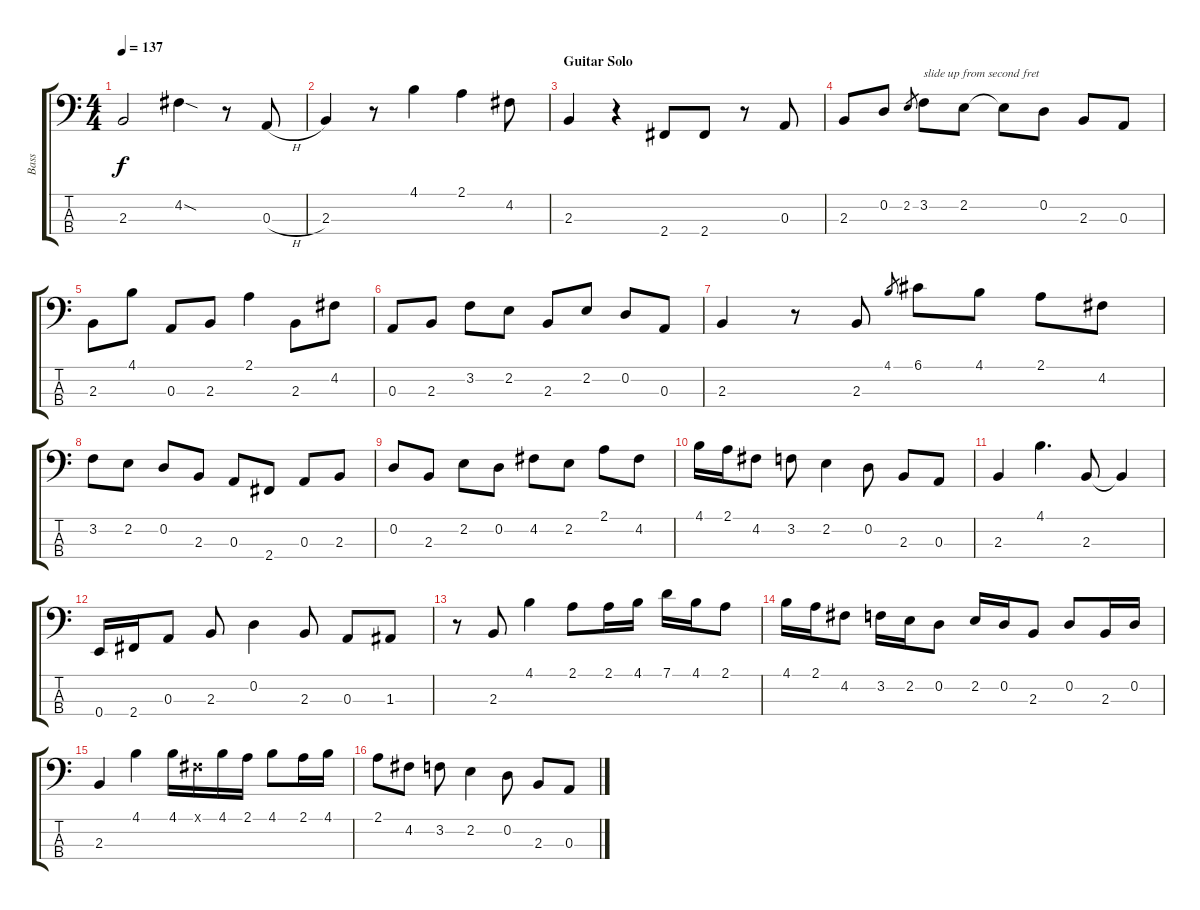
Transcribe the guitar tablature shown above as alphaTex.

\track ("Bass" "Bass") {instrument electricbassfinger}
\staff {score tabs}
\tuning (G2 D2 A1 E1) {hide}
\ts (4 4)
\tempo 137
\clef f4
\ks c
2.3.2{dy f} 4.2{sod}.4 r.8 0.3{h}.8 |
2.3.4 r.8 4.1.4 2.1.4 4.2.8 |
\section ("" "Guitar Solo")
2.3.4 r.4 2.4.8 2.4.8 r.8 0.3.8 |
2.3.8 0.2.8 2.2.8{gr} 3.2.8{txt "slide up from second fret"} 2.2.8 2.2{t}.8 0.2.8 2.3.8 0.3.8 |
2.3.8 4.1.8 0.3.8 2.3.8 2.1.4 2.3.8 4.2.8 |
0.3.8 2.3.8 3.2.8 2.2.8 2.3.8 2.2.8 0.2.8 0.3.8 |
2.3.4 r.8 2.3.8 4.1.8{gr} 6.1.8 4.1.8 2.1.8 4.2.8 |
3.2.8 2.2.8 0.2.8 2.3.8 0.3.8 2.4.8 0.3.8 2.3.8 |
0.2.8 2.3.8 2.2.8 0.2.8 4.2.8 2.2.8 2.1.8 4.2.8 |
4.1.16 2.1.16 4.2.8 3.2.8 2.2.4 0.2.8 2.3.8 0.3.8 |
2.3.4 4.1.4{d} 2.3.8 2.3{t}.4 |
0.4.16 2.4.16 0.3.8 2.3.8 0.2.4 2.3.8 0.3.8 1.3.8 |
r.8 2.3.8 4.1.4 2.1.8 2.1.16 4.1.16 7.1.16 4.1.16 2.1.8 |
4.1.16 2.1.16 4.2.8 3.2.16 2.2.16 0.2.8 2.2.16 0.2.16 2.3.8 0.2.8 2.3.16 0.2.16 |
2.3.4 4.1.4 4.1.16 -1.1{x}.16 4.1.16 2.1.16 4.1.8 2.1.16 4.1.16 |
2.1.8 4.2.8 3.2.8 2.2.4 0.2.8 2.3.8 0.3.8
